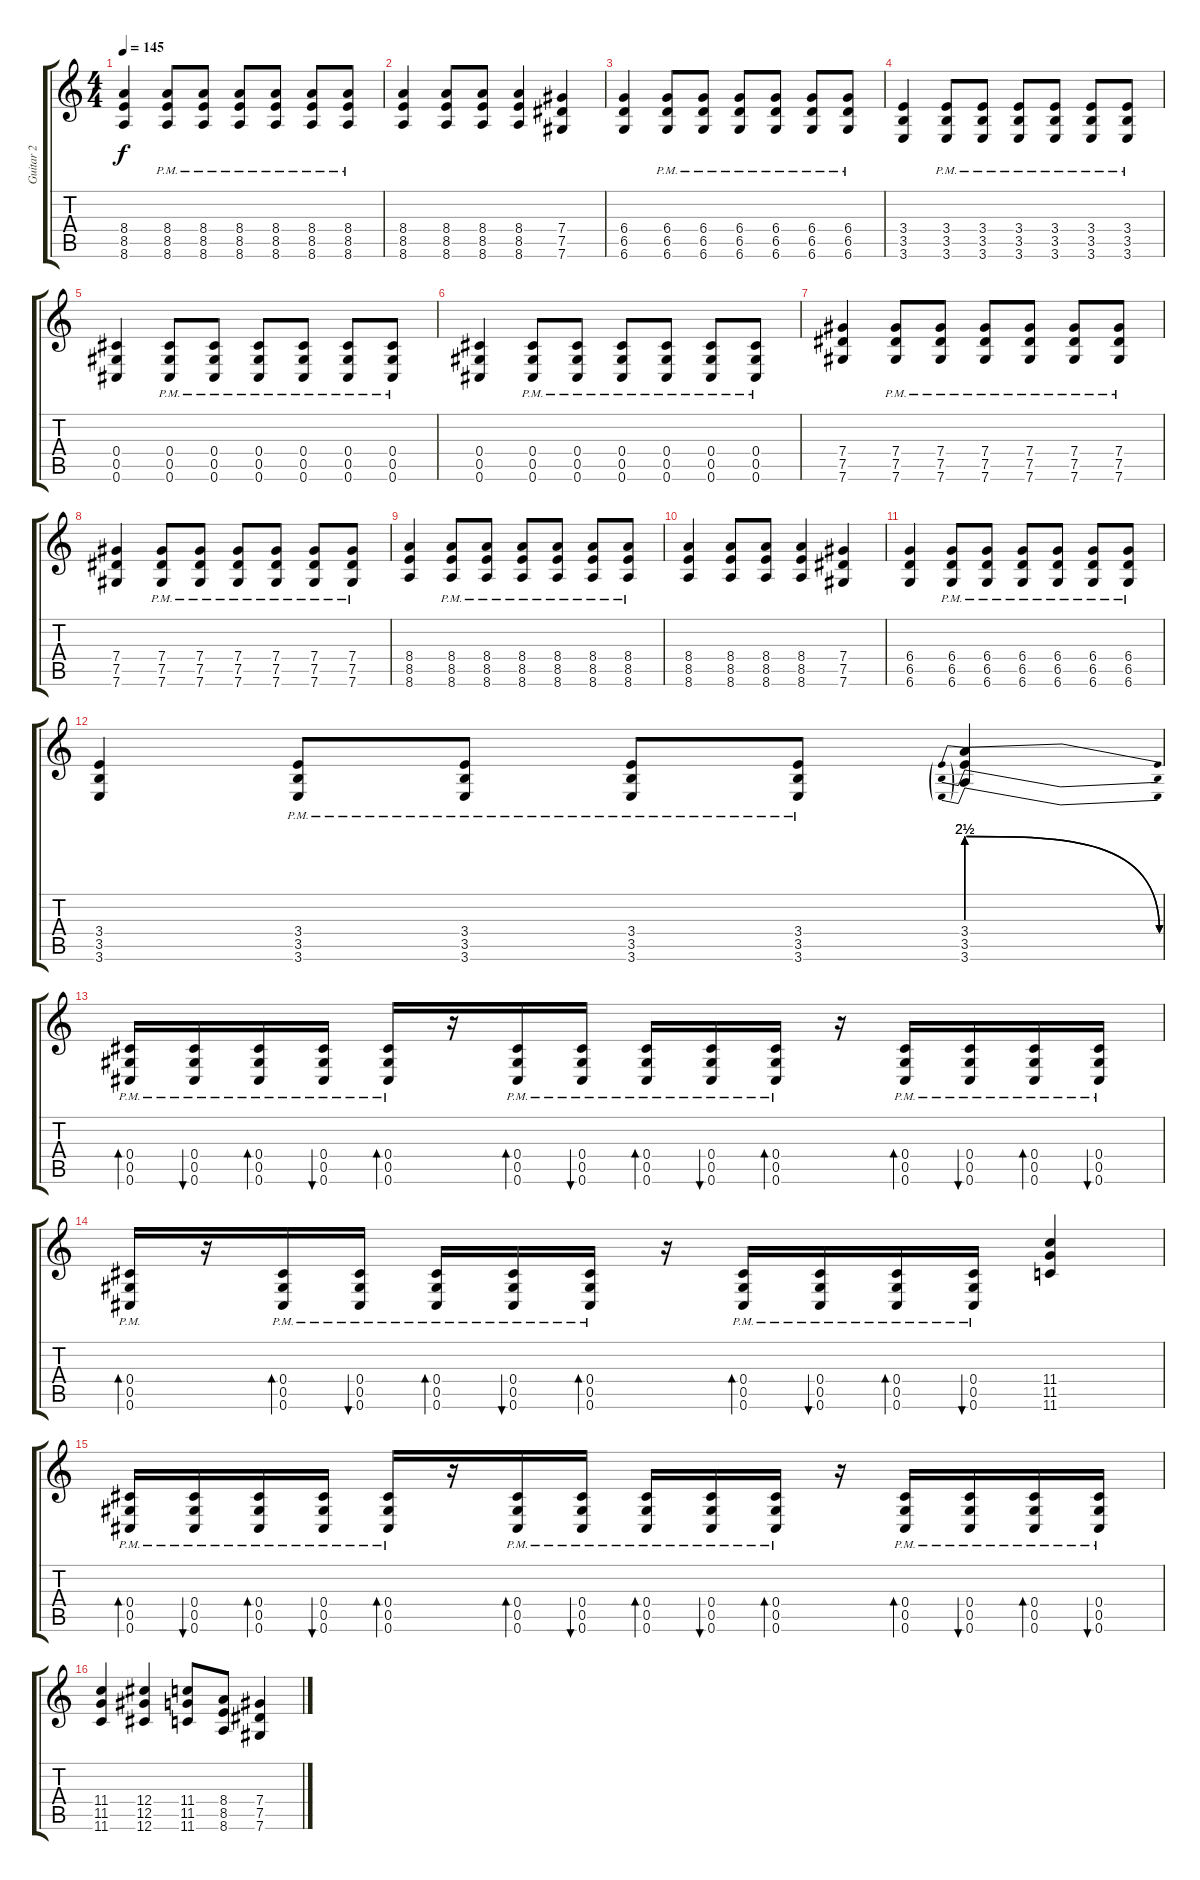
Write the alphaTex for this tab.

\track ("Guitar 2" "Guitar 2") {instrument distortionguitar}
\staff {score tabs}
\tuning (Eb4 Bb3 Gb3 Db3 Ab2 Db2) {hide}
\ts (4 4)
\tempo 145
\clef g2
\ks c
(8.4 8.5 8.6).4{dy f} (8.4{pm} 8.5{pm} 8.6{pm}).8 (8.4{pm} 8.5{pm} 8.6{pm}).8 (8.4{pm} 8.5{pm} 8.6{pm}).8 (8.4{pm} 8.5{pm} 8.6{pm}).8 (8.4{pm} 8.5{pm} 8.6{pm}).8 (8.4{pm} 8.5{pm} 8.6{pm}).8 |
(8.4 8.5 8.6).4 (8.4 8.5 8.6).8 (8.4 8.5 8.6).8 (8.4 8.5 8.6).4 (7.4 7.5 7.6).4 |
(6.4 6.5 6.6).4 (6.4{pm} 6.5{pm} 6.6{pm}).8 (6.4{pm} 6.5{pm} 6.6{pm}).8 (6.4{pm} 6.5{pm} 6.6{pm}).8 (6.4{pm} 6.5{pm} 6.6{pm}).8 (6.4{pm} 6.5{pm} 6.6{pm}).8 (6.4{pm} 6.5{pm} 6.6{pm}).8 |
(3.4 3.5 3.6).4 (3.4{pm} 3.5{pm} 3.6{pm}).8 (3.4{pm} 3.5{pm} 3.6{pm}).8 (3.4{pm} 3.5{pm} 3.6{pm}).8 (3.4{pm} 3.5{pm} 3.6{pm}).8 (3.4{pm} 3.5{pm} 3.6{pm}).8 (3.4{pm} 3.5{pm} 3.6{pm}).8 |
(0.4 0.5 0.6).4 (0.4{pm} 0.5{pm} 0.6{pm}).8 (0.4{pm} 0.5{pm} 0.6{pm}).8 (0.4{pm} 0.5{pm} 0.6{pm}).8 (0.4{pm} 0.5{pm} 0.6{pm}).8 (0.4{pm} 0.5{pm} 0.6{pm}).8 (0.4{pm} 0.5{pm} 0.6{pm}).8 |
(0.4 0.5 0.6).4 (0.4{pm} 0.5{pm} 0.6{pm}).8 (0.4{pm} 0.5{pm} 0.6{pm}).8 (0.4{pm} 0.5{pm} 0.6{pm}).8 (0.4{pm} 0.5{pm} 0.6{pm}).8 (0.4{pm} 0.5{pm} 0.6{pm}).8 (0.4{pm} 0.5{pm} 0.6{pm}).8 |
(7.4 7.5 7.6).4 (7.4{pm} 7.5{pm} 7.6{pm}).8 (7.4{pm} 7.5{pm} 7.6{pm}).8 (7.4{pm} 7.5{pm} 7.6{pm}).8 (7.4{pm} 7.5{pm} 7.6{pm}).8 (7.4{pm} 7.5{pm} 7.6{pm}).8 (7.4{pm} 7.5{pm} 7.6{pm}).8 |
(7.4 7.5 7.6).4 (7.4{pm} 7.5{pm} 7.6{pm}).8 (7.4{pm} 7.5{pm} 7.6{pm}).8 (7.4{pm} 7.5{pm} 7.6{pm}).8 (7.4{pm} 7.5{pm} 7.6{pm}).8 (7.4{pm} 7.5{pm} 7.6{pm}).8 (7.4{pm} 7.5{pm} 7.6{pm}).8 |
(8.4 8.5 8.6).4 (8.4{pm} 8.5{pm} 8.6{pm}).8 (8.4{pm} 8.5{pm} 8.6{pm}).8 (8.4{pm} 8.5{pm} 8.6{pm}).8 (8.4{pm} 8.5{pm} 8.6{pm}).8 (8.4{pm} 8.5{pm} 8.6{pm}).8 (8.4{pm} 8.5{pm} 8.6{pm}).8 |
(8.4 8.5 8.6).4 (8.4 8.5 8.6).8 (8.4 8.5 8.6).8 (8.4 8.5 8.6).4 (7.4 7.5 7.6).4 |
(6.4 6.5 6.6).4 (6.4{pm} 6.5{pm} 6.6{pm}).8 (6.4{pm} 6.5{pm} 6.6{pm}).8 (6.4{pm} 6.5{pm} 6.6{pm}).8 (6.4{pm} 6.5{pm} 6.6{pm}).8 (6.4{pm} 6.5{pm} 6.6{pm}).8 (6.4{pm} 6.5{pm} 6.6{pm}).8 |
(3.4 3.5 3.6).4 (3.4{pm} 3.5{pm} 3.6{pm}).8 (3.4{pm} 3.5{pm} 3.6{pm}).8 (3.4{pm} 3.5{pm} 3.6{pm}).8 (3.4{pm} 3.5{pm} 3.6{pm}).8 (3.4{be (prebendrelease 0 10 60 0)} 3.5{be (prebendrelease 0 10 60 0)} 3.6{be (prebendrelease 0 10 60 0)}).4{instrument distortionguitar} |
(0.4{pm} 0.5{pm} 0.6{pm}).16{bd 60} (0.4{pm} 0.5{pm} 0.6{pm}).16{bu 60} (0.4{pm} 0.5{pm} 0.6{pm}).16{bd 60} (0.4{pm} 0.5{pm} 0.6{pm}).16{bu 60} (0.4{pm} 0.5{pm} 0.6{pm}).16{bd 60} r.16 (0.4{pm} 0.5{pm} 0.6{pm}).16{bd 60} (0.4{pm} 0.5{pm} 0.6{pm}).16{bu 60} (0.4{pm} 0.5{pm} 0.6{pm}).16{bd 60} (0.4{pm} 0.5{pm} 0.6{pm}).16{bu 60} (0.4 0.5{pm} 0.6{pm}).16{bd 60} r.16 (0.4{pm} 0.5{pm} 0.6{pm}).16{bd 60} (0.4{pm} 0.5{pm} 0.6{pm}).16{bu 60} (0.4{pm} 0.5{pm} 0.6{pm}).16{bd 60} (0.4{pm} 0.5{pm} 0.6).16{bu 60} |
(0.4{pm} 0.5{pm} 0.6{pm}).16{bd 60} r.16 (0.4{pm} 0.5{pm} 0.6{pm}).16{bd 60} (0.4{pm} 0.5{pm} 0.6{pm}).16{bu 60} (0.4{pm} 0.5{pm} 0.6{pm}).16{bd 60} (0.4{pm} 0.5{pm} 0.6{pm}).16{bu 60} (0.4{pm} 0.5{pm} 0.6{pm}).16{bd 60} r.16 (0.4{pm} 0.5{pm} 0.6{pm}).16{bd 60} (0.4{pm} 0.5{pm} 0.6{pm}).16{bu 60} (0.4{pm} 0.5{pm} 0.6{pm}).16{bd 60} (0.4{pm} 0.5{pm} 0.6{pm}).16{bu 60} (11.4 11.5 11.6).4 |
(0.4{pm} 0.5{pm} 0.6{pm}).16{bd 60} (0.4{pm} 0.5{pm} 0.6{pm}).16{bu 60} (0.4{pm} 0.5{pm} 0.6{pm}).16{bd 60} (0.4{pm} 0.5{pm} 0.6{pm}).16{bu 60} (0.4{pm} 0.5{pm} 0.6{pm}).16{bd 60} r.16 (0.4{pm} 0.5{pm} 0.6{pm}).16{bd 60} (0.4{pm} 0.5{pm} 0.6{pm}).16{bu 60} (0.4{pm} 0.5{pm} 0.6{pm}).16{bd 60} (0.4{pm} 0.5{pm} 0.6{pm}).16{bu 60} (0.4 0.5{pm} 0.6{pm}).16{bd 60} r.16 (0.4{pm} 0.5{pm} 0.6{pm}).16{bd 60} (0.4{pm} 0.5{pm} 0.6{pm}).16{bu 60} (0.4{pm} 0.5{pm} 0.6{pm}).16{bd 60} (0.4{pm} 0.5{pm} 0.6).16{bu 60} |
(11.4 11.5 11.6).4 (12.4 12.5 12.6).4 (11.4 11.5 11.6).8 (8.4 8.5 8.6).8 (7.4 7.5 7.6).4
